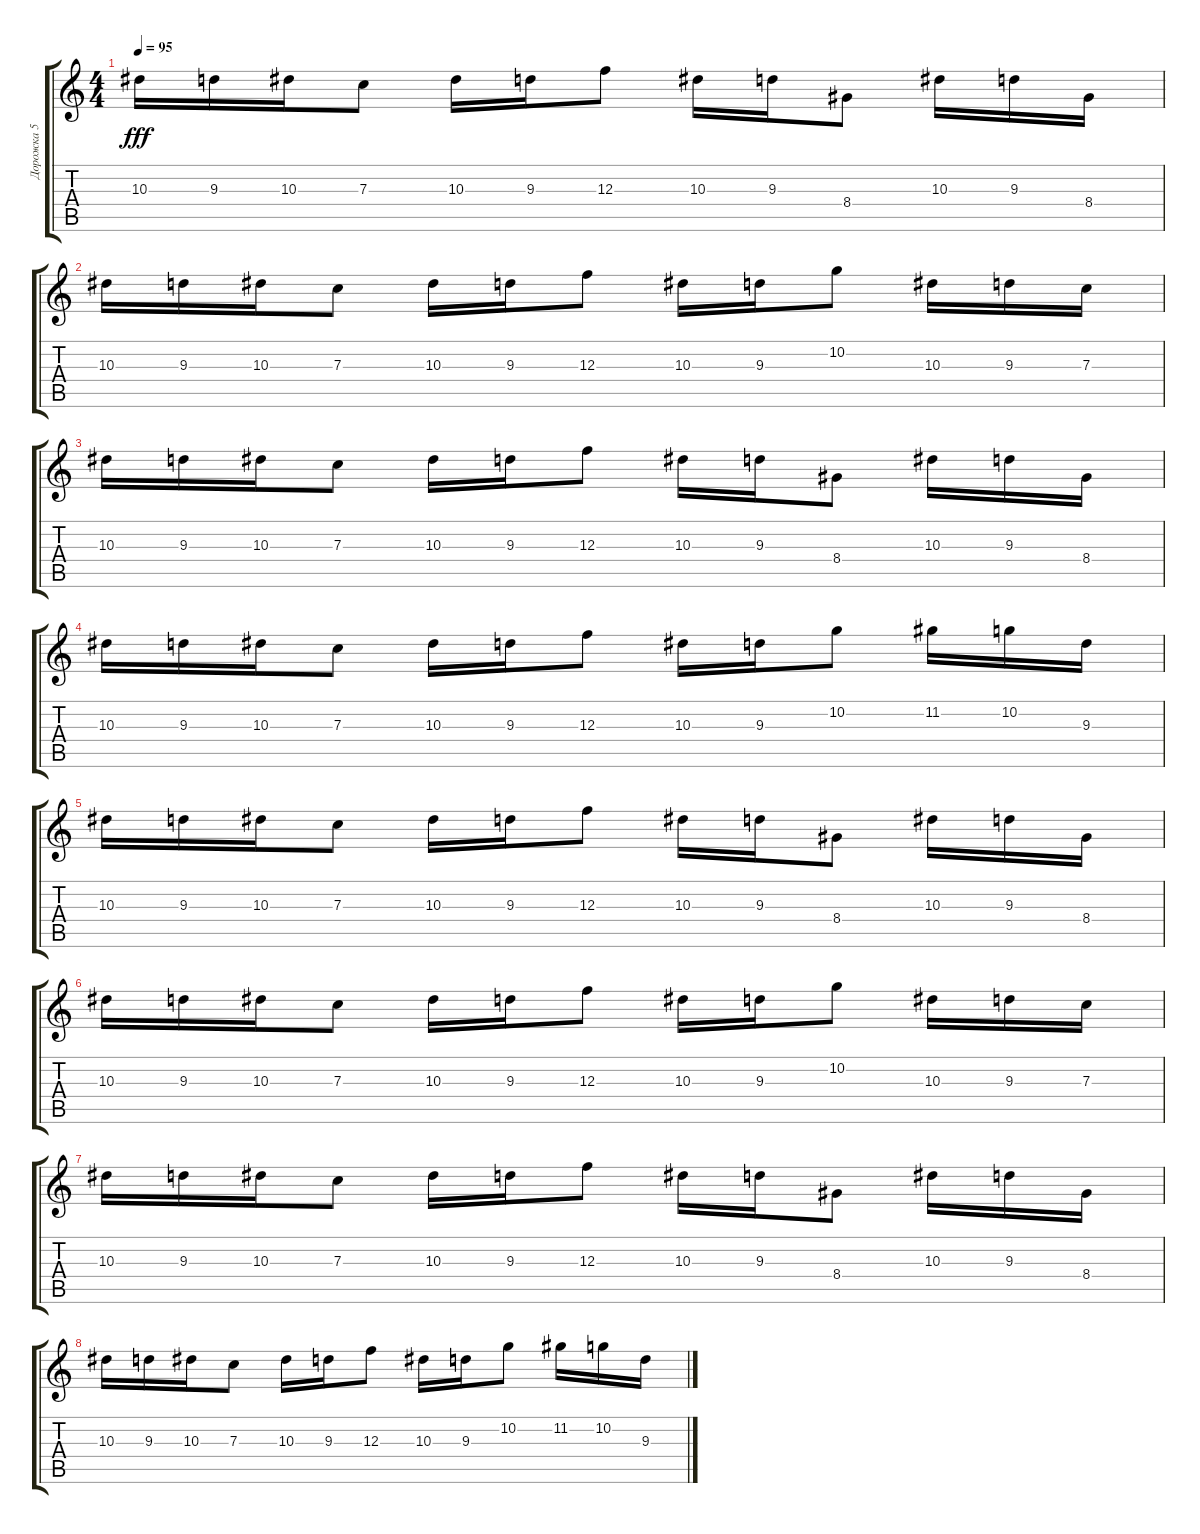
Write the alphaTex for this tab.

\track ("Дорожка 5" "Дорожка 5") {instrument distortionguitar}
\staff {score tabs}
\tuning (D4 A3 F3 C3 G2 C2) {hide}
\ts (4 4)
\tempo 95
\clef g2
\ks c
10.3.16{dy fff} 9.3.16 10.3.16 7.3.8 10.3.16 9.3.16 12.3.8 10.3.16 9.3.16 8.4.8 10.3.16 9.3.16 8.4.16 |
10.3.16 9.3.16 10.3.16 7.3.8 10.3.16 9.3.16 12.3.8 10.3.16 9.3.16 10.2.8 10.3.16 9.3.16 7.3.16 |
10.3.16 9.3.16 10.3.16 7.3.8 10.3.16 9.3.16 12.3.8 10.3.16 9.3.16 8.4.8 10.3.16 9.3.16 8.4.16 |
10.3.16 9.3.16 10.3.16 7.3.8 10.3.16 9.3.16 12.3.8 10.3.16 9.3.16 10.2.8 11.2.16 10.2.16 9.3.16 |
10.3.16 9.3.16 10.3.16 7.3.8 10.3.16 9.3.16 12.3.8 10.3.16 9.3.16 8.4.8 10.3.16 9.3.16 8.4.16 |
10.3.16 9.3.16 10.3.16 7.3.8 10.3.16 9.3.16 12.3.8 10.3.16 9.3.16 10.2.8 10.3.16 9.3.16 7.3.16 |
10.3.16 9.3.16 10.3.16 7.3.8 10.3.16 9.3.16 12.3.8 10.3.16 9.3.16 8.4.8 10.3.16 9.3.16 8.4.16 |
10.3.16 9.3.16 10.3.16 7.3.8 10.3.16 9.3.16 12.3.8 10.3.16 9.3.16 10.2.8 11.2.16 10.2.16 9.3.16
